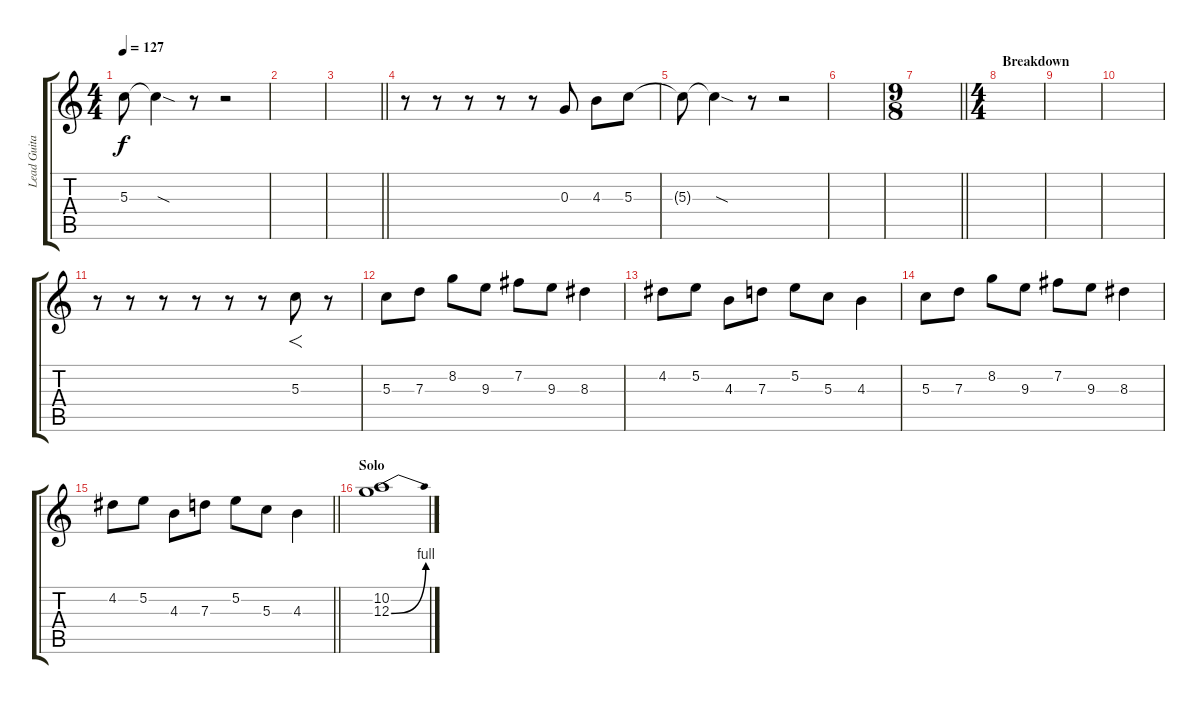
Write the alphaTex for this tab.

\track ("Lead Guitar" "Lead Guita") {instrument distortionguitar}
\staff {score tabs}
\tuning (E4 B3 G3 D3 A2 E2) {hide}
\ts (4 4)
\tempo 127
\clef g2
\ks c
5.3{t}.8{dy f} 5.3{sod t}.4 r.8 r.2 |
|
\barLineRight lightlight
|
r.8{volume 11} r.8 r.8 r.8 r.8 0.3.8 4.3.8 5.3.8 |
5.3{t}.8 5.3{sod t}.4 r.8 r.2 |
|
\ts (9 8)
\barLineRight lightlight
|
\ts (4 4)
\section ("" "Breakdown")
|
|
|
r.8{instrument electricguitarclean} r.8 r.8 r.8 r.8 r.8 5.3.8{f} r.8 |
5.3.8 7.3.8 8.2.8 9.3.8 7.2.8 9.3.8 8.3.4 |
4.2.8 5.2.8 4.3.8 7.3.8 5.2.8 5.3.8 4.3.4 |
5.3.8 7.3.8 8.2.8 9.3.8 7.2.8 9.3.8 8.3.4 |
\barLineRight lightlight
4.2.8 5.2.8 4.3.8 7.3.8 5.2.8 5.3.8 4.3.4 |
\section ("" "Solo")
(10.2 12.3{be (bend 0 0 60 4)}).1{volume 16 instrument distortionguitar}
